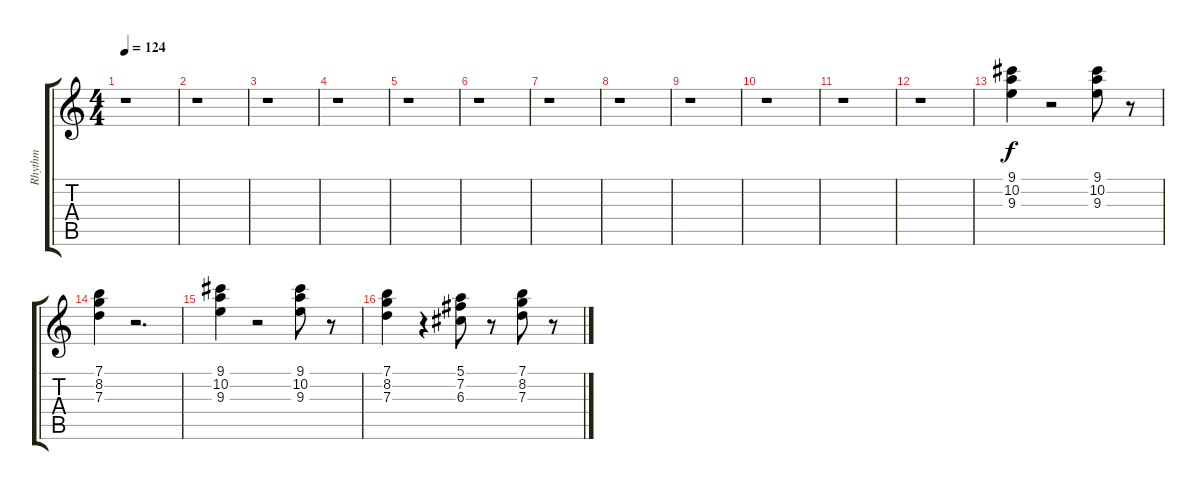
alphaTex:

\track ("Rhythm" "Rhythm") {instrument electricbassfinger}
\staff {score tabs}
\tuning (E4 B3 G3 D3 A2 E2) {hide}
\ts (4 4)
\tempo 124
\clef g2
\ks c
r.1{dy f} |
r.1 |
r.1 |
r.1 |
r.1 |
r.1 |
r.1 |
r.1 |
r.1 |
r.1 |
r.1 |
r.1 |
(9.1 10.2 9.3).4 r.2 (9.1 10.2 9.3).8 r.8 |
(7.1 8.2 7.3).4 r.2{d} |
(9.1 10.2 9.3).4 r.2 (9.1 10.2 9.3).8 r.8 |
(7.1 8.2 7.3).4 r.4 (5.1 7.2 6.3).8 r.8 (7.1 8.2 7.3).8 r.8
